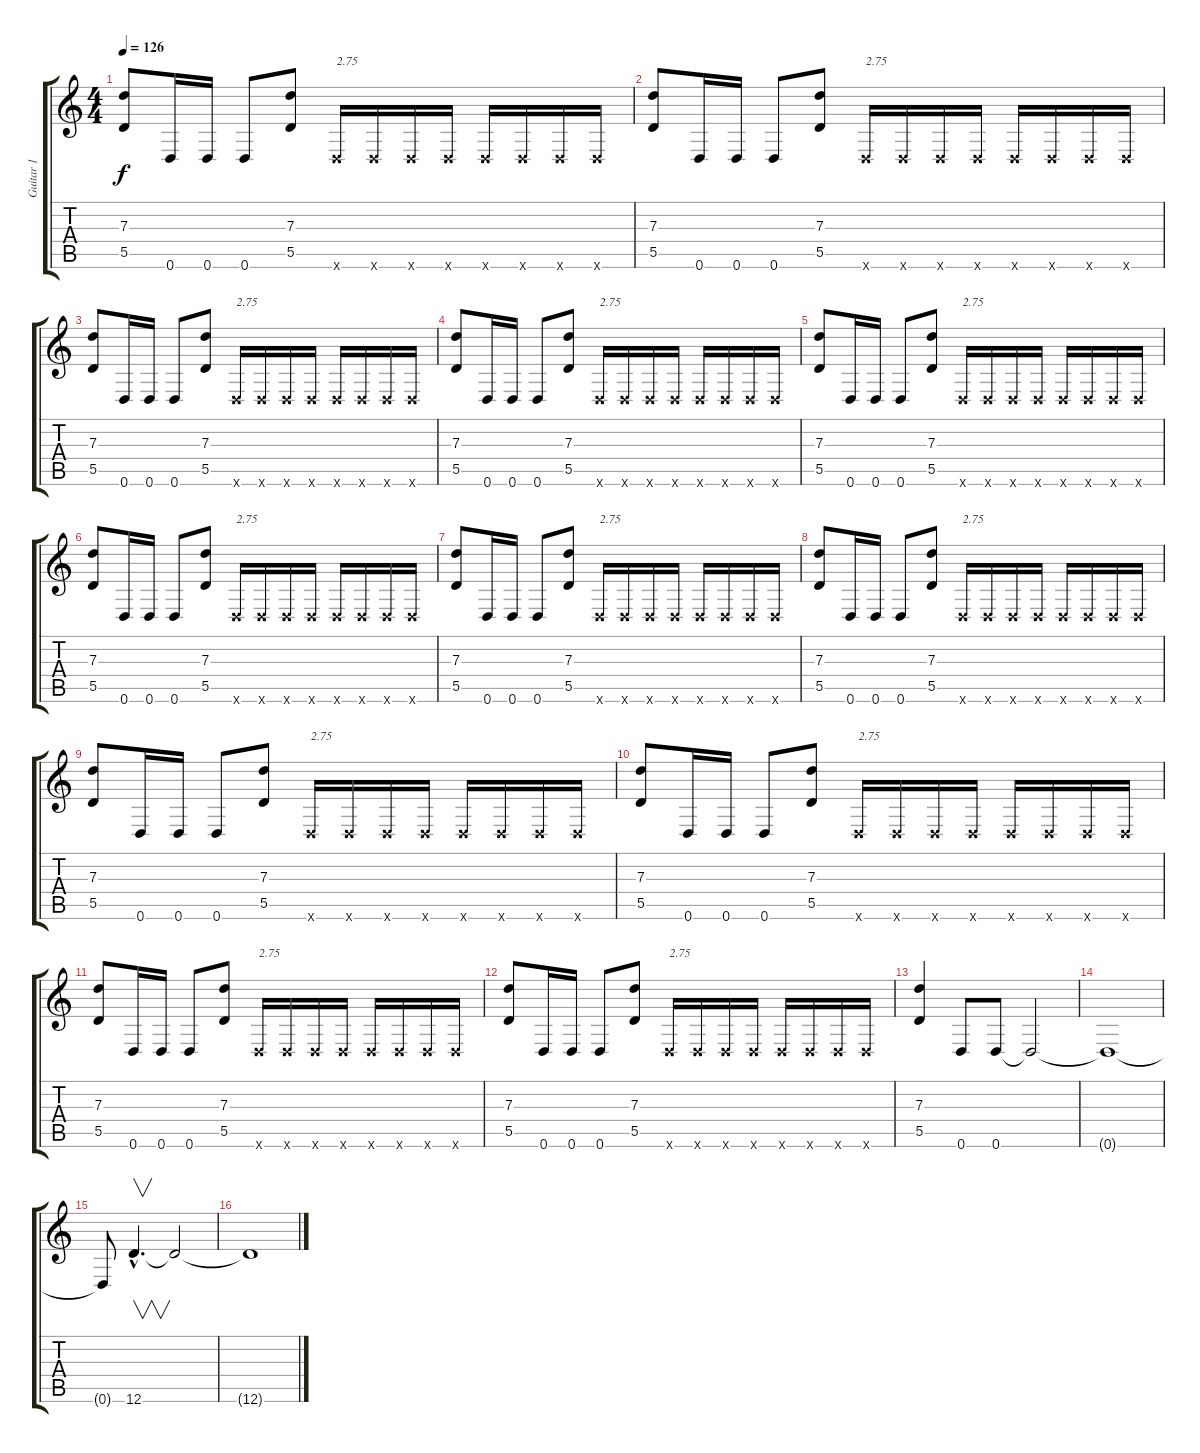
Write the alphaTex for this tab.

\track ("Guitar 1" "Guitar 1") {instrument distortionguitar}
\staff {score tabs}
\tuning (E4 B3 G3 D3 A2 D2) {hide}
\ts (4 4)
\tempo 126
\clef g2
\ks c
(7.3 5.5).8{dy f balance 8} 0.6.16 0.6.16 0.6.8 (7.3 5.5).8 0.6{x}.16{txt "2.75"} 0.6{x}.16 0.6{x}.16 0.6{x}.16 0.6{x}.16 0.6{x}.16 0.6{x}.16 0.6{x}.16 |
(7.3 5.5).8 0.6.16 0.6.16 0.6.8 (7.3 5.5).8 0.6{x}.16{txt "2.75"} 0.6{x}.16 0.6{x}.16 0.6{x}.16 0.6{x}.16 0.6{x}.16 0.6{x}.16 0.6{x}.16 |
(7.3 5.5).8 0.6.16 0.6.16 0.6.8 (7.3 5.5).8 0.6{x}.16{txt "2.75"} 0.6{x}.16 0.6{x}.16 0.6{x}.16 0.6{x}.16 0.6{x}.16 0.6{x}.16 0.6{x}.16 |
(7.3 5.5).8 0.6.16 0.6.16 0.6.8 (7.3 5.5).8 0.6{x}.16{txt "2.75"} 0.6{x}.16 0.6{x}.16 0.6{x}.16 0.6{x}.16 0.6{x}.16 0.6{x}.16 0.6{x}.16 |
(7.3 5.5).8 0.6.16 0.6.16 0.6.8 (7.3 5.5).8 0.6{x}.16{txt "2.75"} 0.6{x}.16 0.6{x}.16 0.6{x}.16 0.6{x}.16 0.6{x}.16 0.6{x}.16 0.6{x}.16 |
(7.3 5.5).8 0.6.16 0.6.16 0.6.8 (7.3 5.5).8 0.6{x}.16{txt "2.75"} 0.6{x}.16 0.6{x}.16 0.6{x}.16 0.6{x}.16 0.6{x}.16 0.6{x}.16 0.6{x}.16 |
(7.3 5.5).8 0.6.16 0.6.16 0.6.8 (7.3 5.5).8 0.6{x}.16{txt "2.75"} 0.6{x}.16 0.6{x}.16 0.6{x}.16 0.6{x}.16 0.6{x}.16 0.6{x}.16 0.6{x}.16 |
(7.3 5.5).8 0.6.16 0.6.16 0.6.8 (7.3 5.5).8 0.6{x}.16{txt "2.75"} 0.6{x}.16 0.6{x}.16 0.6{x}.16 0.6{x}.16 0.6{x}.16 0.6{x}.16 0.6{x}.16 |
(7.3 5.5).8 0.6.16 0.6.16 0.6.8 (7.3 5.5).8 0.6{x}.16{txt "2.75"} 0.6{x}.16 0.6{x}.16 0.6{x}.16 0.6{x}.16 0.6{x}.16 0.6{x}.16 0.6{x}.16 |
(7.3 5.5).8 0.6.16 0.6.16 0.6.8 (7.3 5.5).8 0.6{x}.16{txt "2.75"} 0.6{x}.16 0.6{x}.16 0.6{x}.16 0.6{x}.16 0.6{x}.16 0.6{x}.16 0.6{x}.16 |
(7.3 5.5).8 0.6.16 0.6.16 0.6.8 (7.3 5.5).8 0.6{x}.16{txt "2.75"} 0.6{x}.16 0.6{x}.16 0.6{x}.16 0.6{x}.16 0.6{x}.16 0.6{x}.16 0.6{x}.16 |
(7.3 5.5).8 0.6.16 0.6.16 0.6.8 (7.3 5.5).8 0.6{x}.16{txt "2.75"} 0.6{x}.16 0.6{x}.16 0.6{x}.16 0.6{x}.16 0.6{x}.16 0.6{x}.16 0.6{x}.16 |
(7.3 5.5).4 0.6.8 0.6.8 0.6{t}.2 |
0.6{t}.1 |
0.6{t}.8 12.6{hac}.4{v d} 12.6{t}.2 |
12.6{t}.1
